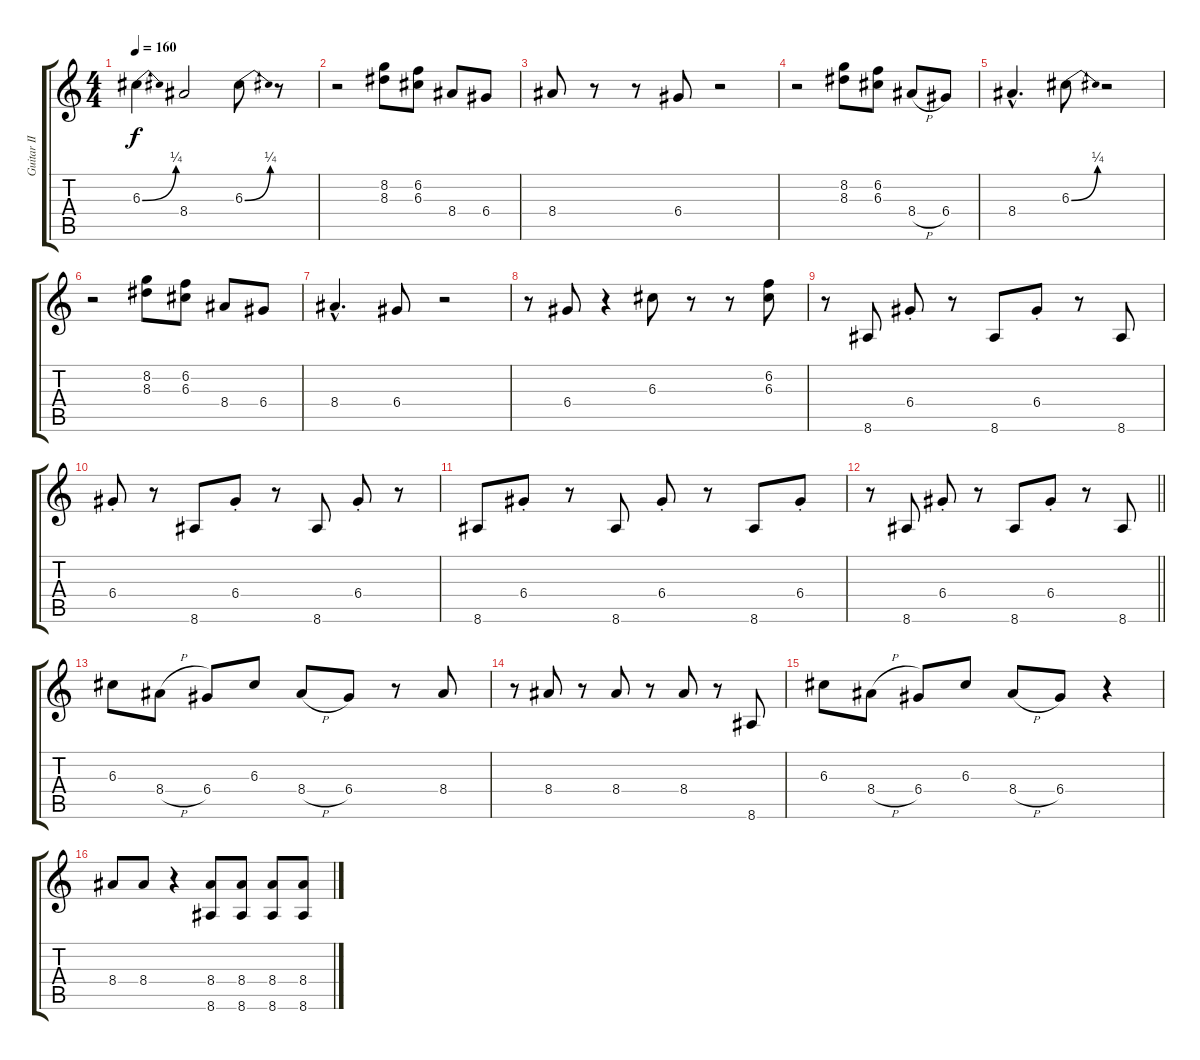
\track ("Guitar II" "Guitar II") {instrument distortionguitar}
\staff {score tabs}
\tuning (D4 B3 G3 D3 G2 D2) {hide}
\ts (4 4)
\tempo 160
\clef g2
\ks c
6.3{be (bend 0 0 60 1)}.4{dy f} 8.4.2 6.3{be (bend 0 0 60 1)}.8 r.8 |
r.2 (8.2 8.3).8 (6.2 6.3).8 8.4.8 6.4.8 |
8.4.8 r.8 r.8 6.4.8 r.2 |
r.2 (8.2 8.3).8 (6.2 6.3).8 8.4{h}.8 6.4.8 |
8.4{hac}.4{d} 6.3{be (bend 0 0 60 1)}.8 r.2 |
r.2 (8.2 8.3).8 (6.2 6.3).8 8.4.8 6.4.8 |
8.4{hac}.4{d} 6.4.8 r.2 |
r.8 6.4.8 r.4 6.3.8 r.8 r.8 (6.2 6.3).8 |
r.8 8.6.8 6.4{st}.8 r.8 8.6.8 6.4{st}.8 r.8 8.6.8 |
6.4{st}.8 r.8 8.6.8 6.4{st}.8 r.8 8.6.8 6.4{st}.8 r.8 |
8.6.8 6.4{st}.8 r.8 8.6.8 6.4{st}.8 r.8 8.6.8 6.4{st}.8 |
\barLineRight lightlight
r.8 8.6.8 6.4{st}.8 r.8 8.6.8 6.4{st}.8 r.8 8.6.8 |
6.3.8 8.4{h}.8 6.4.8 6.3.8 8.4{h}.8 6.4.8 r.8 8.4.8 |
r.8 8.4.8 r.8 8.4.8 r.8 8.4.8 r.8 8.6.8 |
6.3.8 8.4{h}.8 6.4.8 6.3.8 8.4{h}.8 6.4.8 r.4 |
8.4.8 8.4.8 r.4 (8.4 8.6).8 (8.4 8.6).8 (8.4 8.6).8 (8.4 8.6).8
